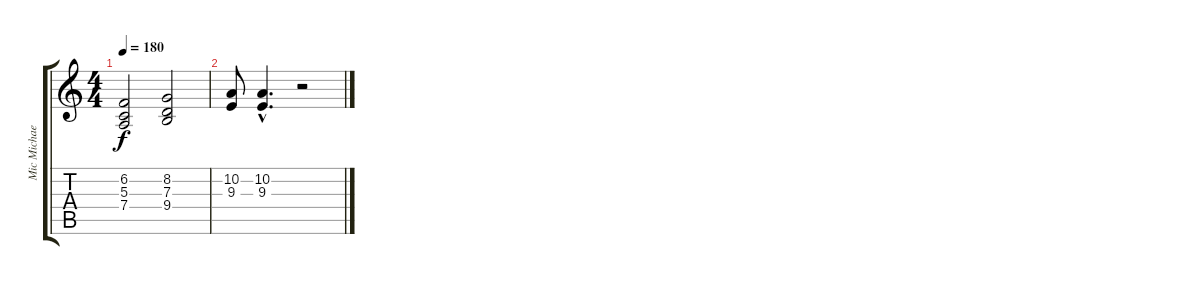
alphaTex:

\track ("Mic Michaeli Keyboard" "Mic Michae") {instrument pad3polysynth}
\staff {score tabs}
\tuning (E4 B3 G3 D3 A2 E2) {hide}
\ts (4 4)
\tempo 180
\clef g2
\ks c
(6.2 5.3 7.4).2{dy f} (8.2 7.3 9.4).2 |
(10.2 9.3).8 (10.2{hac} 9.3{hac}).4{d} r.2
